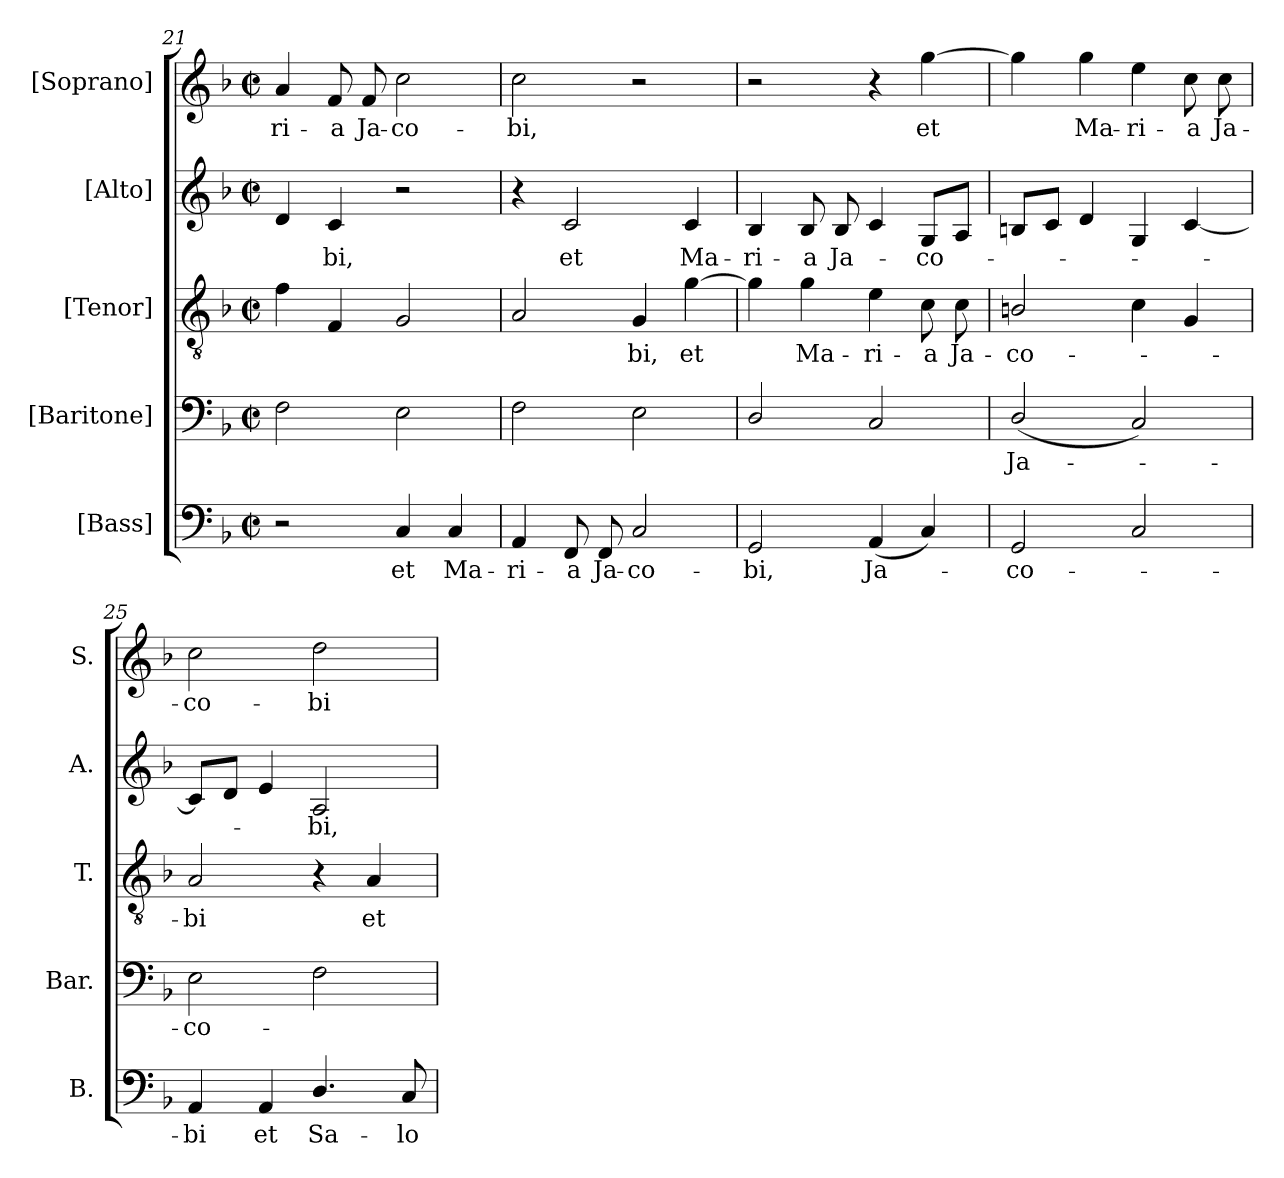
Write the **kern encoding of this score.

**kern	**text	**kern	**text	**kern	**text	**kern	**text	**kern	**text
*part5	*part5	*part4	*part4	*part3	*part3	*part2	*part2	*part1	*part1
*staff5	*staff5	*staff4	*staff4	*staff3	*staff3	*staff2	*staff2	*staff1	*staff1
*I"[Bass]	*	*I"[Baritone]	*	*I"[Tenor]	*	*I"[Alto]	*	*I"[Soprano]	*
*I'B.	*	*I'Bar.	*	*I'T.	*	*I'A.	*	*I'S.	*
!!LO:LB:g=z
*clefF4	*	*clefF4	*	*clefGv2	*	*clefG2	*	*clefG2	*
*	*	*	*	*ITrd7c12	*	*	*	*	*
*k[b-]	*	*k[b-]	*	*k[b-]	*	*k[b-]	*	*k[b-]	*
*F:	*	*F:	*	*F:	*	*F:	*	*F:	*
*M2/2	*	*M2/2	*	*M2/2	*	*M2/2	*	*M2/2	*
*met(c|)	*	*met(c|)	*	*met(c|)	*	*met(c|)	*	*met(c|)	*
=21	=21	=21	=21	=21	=21	=21	=21	=21	=21
!	!	!	!	!	!	!	!	!	!LO:LY:b:color=#000000
2r	.	2Fi\	.	4Fi\	.	4di/	.	4ai/	-ri-
!	!	!	!	!	!	!	!LO:LY:b:color=#000000	!	!
!	!	!	!	!	!	!	!	!	!LO:LY:b:color=#000000
.	.	.	.	4FFi/	.	4ci/	-bi,	8fi/	-a
!	!	!	!	!	!	!	!	!	!LO:LY:b:color=#000000
.	.	.	.	.	.	.	.	8fi/	Ja-
!	!LO:LY:b:color=#000000	!	!	!	!	!	!	!	!
!	!	!	!	!	!	!	!	!	!LO:LY:b:color=#000000
4Ci/	et	2Ei\	.	2GGi/	.	2r	.	2cci\	-co-
!	!LO:LY:b:color=#000000	!	!	!	!	!	!	!	!
4Ci/	Ma-	.	.	.	.	.	.	.	.
=22	=22	=22	=22	=22	=22	=22	=22	=22	=22
!	!LO:LY:b:color=#000000	!	!	!	!	!	!	!	!
!	!	!	!	!	!	!	!	!	!LO:LY:b:color=#000000
4AAi/	-ri-	2Fi\	.	2AAi/	.	4r	.	2cci\	-bi,
!	!LO:LY:b:color=#000000	!	!	!	!	!	!	!	!
!	!	!	!	!	!	!	!LO:LY:b:color=#000000	!	!
8FFi/	-a	.	.	.	.	2ci/	et	.	.
!	!LO:LY:b:color=#000000	!	!	!	!	!	!	!	!
8FFi/	Ja-	.	.	.	.	.	.	.	.
!	!LO:LY:b:color=#000000	!	!	!	!	!	!	!	!
!	!	!	!	!	!LO:LY:b:color=#000000	!	!	!	!
2Ci/	-co-	2Ei\	.	4GGi/	-bi,	.	.	2r	.
!	!	!	!	!	!LO:LY:b:color=#000000	!	!	!	!
!	!	!	!	!	!	!	!LO:LY:b:color=#000000	!	!
.	.	.	.	[4Gi\	et	4ci/	Ma-	.	.
=23	=23	=23	=23	=23	=23	=23	=23	=23	=23
!	!LO:LY:b:color=#000000	!	!	!	!	!	!	!	!
!	!	!	!	!	!	!	!LO:LY:b:color=#000000	!	!
2GGi/	-bi,	2Di/	.	4Gi\]	.	4B-i/	-ri-	2r	.
!	!	!	!	!	!LO:LY:b:color=#000000	!	!	!	!
!	!	!	!	!	!	!	!LO:LY:b:color=#000000	!	!
.	.	.	.	4Gi\	Ma-	8B-i/	-a	.	.
!	!	!	!	!	!	!	!LO:LY:b:color=#000000	!	!
.	.	.	.	.	.	8B-i/	Ja-	.	.
!	!LO:LY:b:color=#000000	!	!	!	!	!	!	!	!
!	!	!	!	!	!LO:LY:b:color=#000000	!	!	!	!
(4AAi/	Ja-	2Ci/	.	4Ei\	-ri-	4ci/	.	4r	.
!	!	!	!	!	!LO:LY:b:color=#000000	!	!	!	!
!	!	!	!	!	!	!	!LO:LY:b:color=#000000	!	!
!	!	!	!	!	!	!	!	!	!LO:LY:b:color=#000000
4Ci/)	.	.	.	8Ci\	-a	8Gi/L	-co-	[4ggi\	et
!	!	!	!	!	!LO:LY:b:color=#000000	!	!	!	!
.	.	.	.	8Ci\	Ja-	8Ai/J	.	.	.
=24	=24	=24	=24	=24	=24	=24	=24	=24	=24
!	!LO:LY:b:color=#000000	!	!	!	!	!	!	!	!
!	!	!	!LO:LY:b:color=#000000	!	!	!	!	!	!
!	!	!	!	!	!LO:LY:b:color=#000000	!	!	!	!
2GGi/	-co-	(2Di/	Ja-	2BBni/	-co-	8Bni/L	.	4ggi\]	.
.	.	.	.	.	.	8ci/J	.	.	.
!	!	!	!	!	!	!	!	!	!LO:LY:b:color=#000000
.	.	.	.	.	.	4di/	.	4ggi\	Ma-
!	!	!	!	!	!	!	!	!	!LO:LY:b:color=#000000
2Ci/	.	2Ci/)	.	4Ci\	.	4Gi/	.	4eei\	-ri-
!	!	!	!	!	!	!	!	!	!LO:LY:b:color=#000000
.	.	.	.	4GGi/	.	[4ci/	.	8cci\	-a
!	!	!	!	!	!	!	!	!	!LO:LY:b:color=#000000
.	.	.	.	.	.	.	.	8cci\	Ja-
=25	=25	=25	=25	=25	=25	=25	=25	=25	=25
!	!LO:LY:b:color=#000000	!	!	!	!	!	!	!	!
!	!	!	!LO:LY:b:color=#000000	!	!	!	!	!	!
!	!	!	!	!	!LO:LY:b:color=#000000	!	!	!	!
!	!	!	!	!	!	!	!	!	!LO:LY:b:color=#000000
4AAi/	-bi	2Ei\	-co-	2AAi/	-bi	8ci/L]	.	2cci\	-co-
.	.	.	.	.	.	8di/J	.	.	.
!	!LO:LY:b:color=#000000	!	!	!	!	!	!	!	!
4AAi/	et	.	.	.	.	4ei/	.	.	.
!	!LO:LY:b:color=#000000	!	!	!	!	!	!	!	!
!	!	!	!	!	!	!	!LO:LY:b:color=#000000	!	!
!	!	!	!	!	!	!	!	!	!LO:LY:b:color=#000000
4.Di/	Sa-	2Fi\	.	4r	.	2Ai/	-bi,	2ddi\	-bi
!	!	!	!	!	!LO:LY:b:color=#000000	!	!	!	!
.	.	.	.	4AAi/	et	.	.	.	.
!	!LO:LY:b:color=#000000	!	!	!	!	!	!	!	!
8Ci/	-lo-	.	.	.	.	.	.	.	.
=	=	=	=	=	=	=	=	=	=
*-	*-	*-	*-	*-	*-	*-	*-	*-	*-
